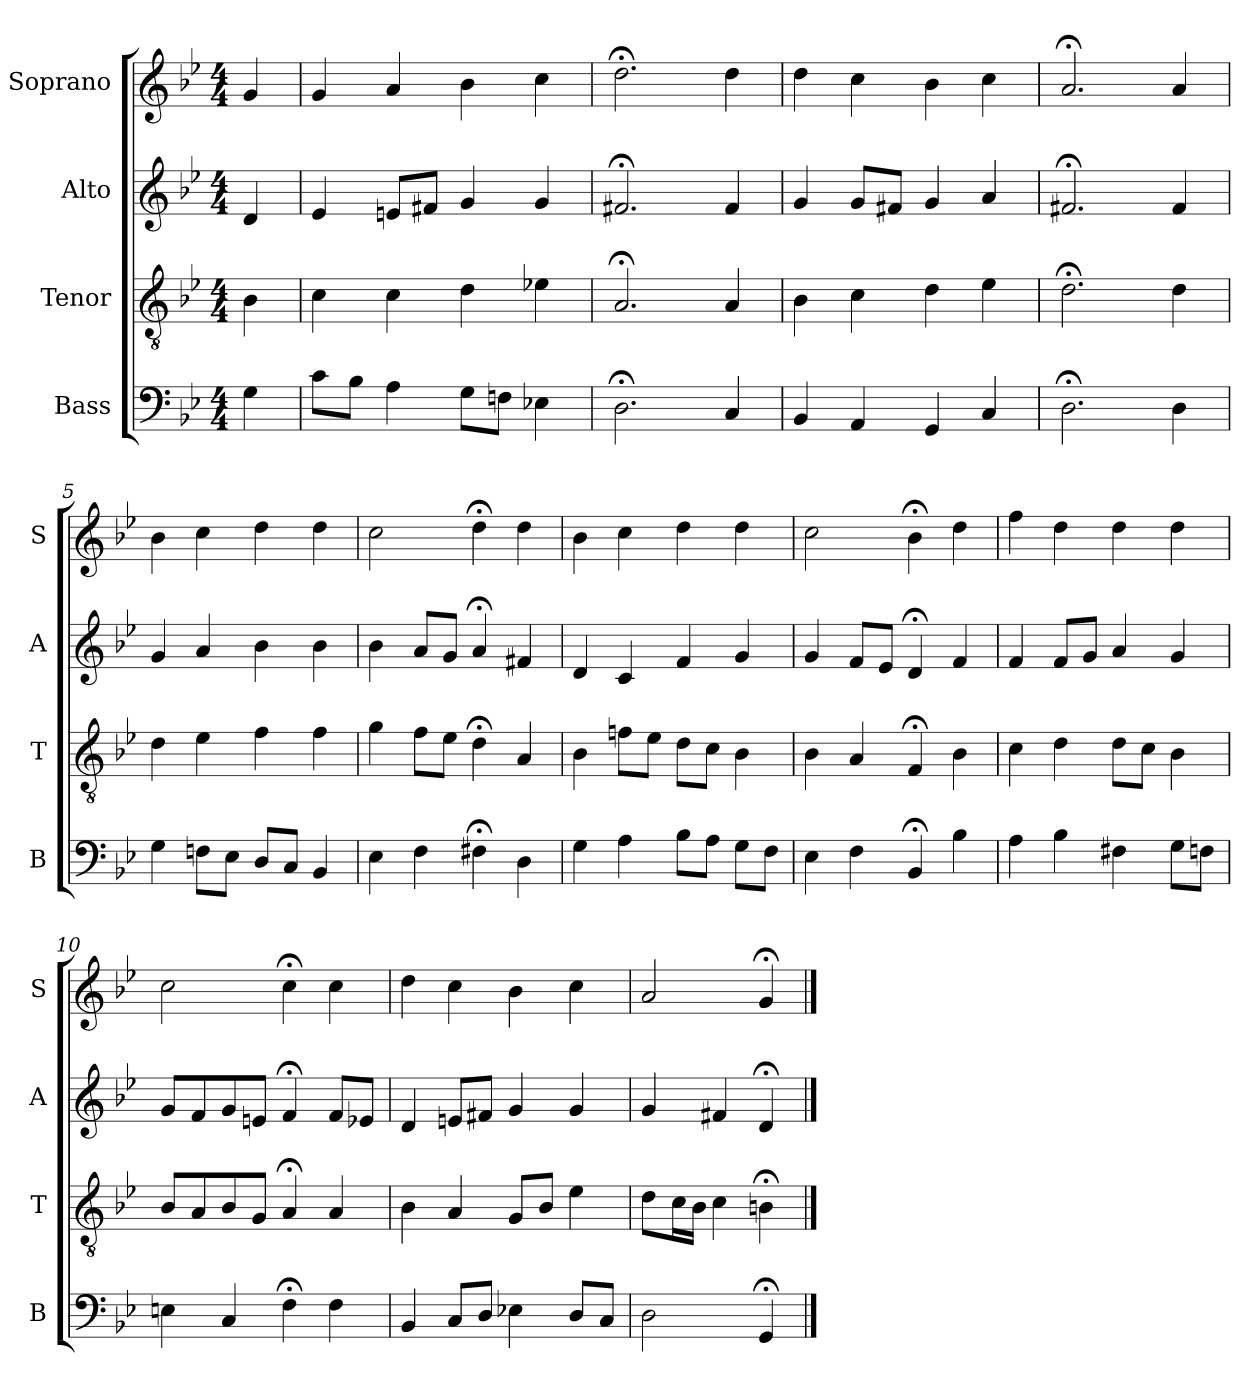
**kern	**kern	**kern	**kern
*part4	*part3	*part2	*part1
*staff4	*staff3	*staff2	*staff1
*I"Bass	*I"Tenor	*I"Alto	*I"Soprano
*I'B	*I'T	*I'A	*I'S
*clefF4	*clefGv2	*clefG2	*clefG2
*k[b-e-]	*k[b-e-]	*k[b-e-]	*k[b-e-]
*g:	*g:	*g:	*g:
*M4/4	*M4/4	*M4/4	*M4/4
*MM100	*MM100	*MM100	*MM100
=	=	=	=
4G	4B-	4d	4g
=1	=1	=1	=1
8cL	4c	4e-	4g
8B-J	.	.	.
4A	4c	8enL	4a
.	.	8f#XJ	.
8GL	4d	4g	4b-
8FnJ	.	.	.
4E-X	4e-X	4g	4cc
=2	=2	=2	=2
2.D;<	2.A;<	2.f#X;<	2.dd;<
4C	4A	4f#	4dd
=3	=3	=3	=3
4BB-	4B-	4g	4dd
4AA	4c	8gL	4cc
.	.	8f#XJ	.
4GG	4d	4g	4b-
4C	4e-	4a	4cc
=4	=4	=4	=4
2.D;<	2.d;<	2.f#X;<	2.a;<
4D	4d	4f#	4a
=5	=5	=5	=5
4G	4d	4g	4b-
8FnL	4e-	4a	4cc
8E-J	.	.	.
8DL	4f	4b-	4dd
8CJ	.	.	.
4BB-	4f	4b-	4dd
=6	=6	=6	=6
4E-	4g	4b-	2cc
4F	8fL	8aL	.
.	8e-J	8gJ	.
4F#X;<	4d;<	4a;<	4dd;<
4D	4A	4f#X	4dd
=7	=7	=7	=7
4G	4B-	4d	4b-
4A	8fnL	4c	4cc
.	8e-J	.	.
8B-L	8dL	4f	4dd
8AJ	8cJ	.	.
8GL	4B-	4g	4dd
8FJ	.	.	.
=8	=8	=8	=8
4E-	4B-	4g	2cc
4F	4A	8fL	.
.	.	8e-J	.
4BB-;<	4F;<	4d;<	4b-;<
4B-	4B-	4f	4dd
=9	=9	=9	=9
4A	4c	4f	4ff
4B-	4d	8fL	4dd
.	.	8gJ	.
4F#X	8dL	4a	4dd
.	8cJ	.	.
8GL	4B-	4g	4dd
8FnJ	.	.	.
=10	=10	=10	=10
4En	8B-L	8gL	2cc
.	8A	8f	.
4C	8B-	8g	.
.	8GJ	8enJ	.
4F;<	4A;<	4f;<	4cc;<
4F	4A	8fL	4cc
.	.	8e-XJ	.
=11	=11	=11	=11
4BB-	4B-	4d	4dd
8CL	4A	8enL	4cc
8DJ	.	8f#XJ	.
4E-X	8GL	4g	4b-
.	8B-J	.	.
8DL	4e-	4g	4cc
8CJ	.	.	.
=12	=12	=12	=12
2D	8dL	4g	2a
.	16cL	.	.
.	16B-JJ	.	.
.	4c	4f#X	.
4GG;<	4Bn;<	4d;<	4g;<
==	==	==	==
*-	*-	*-	*-
